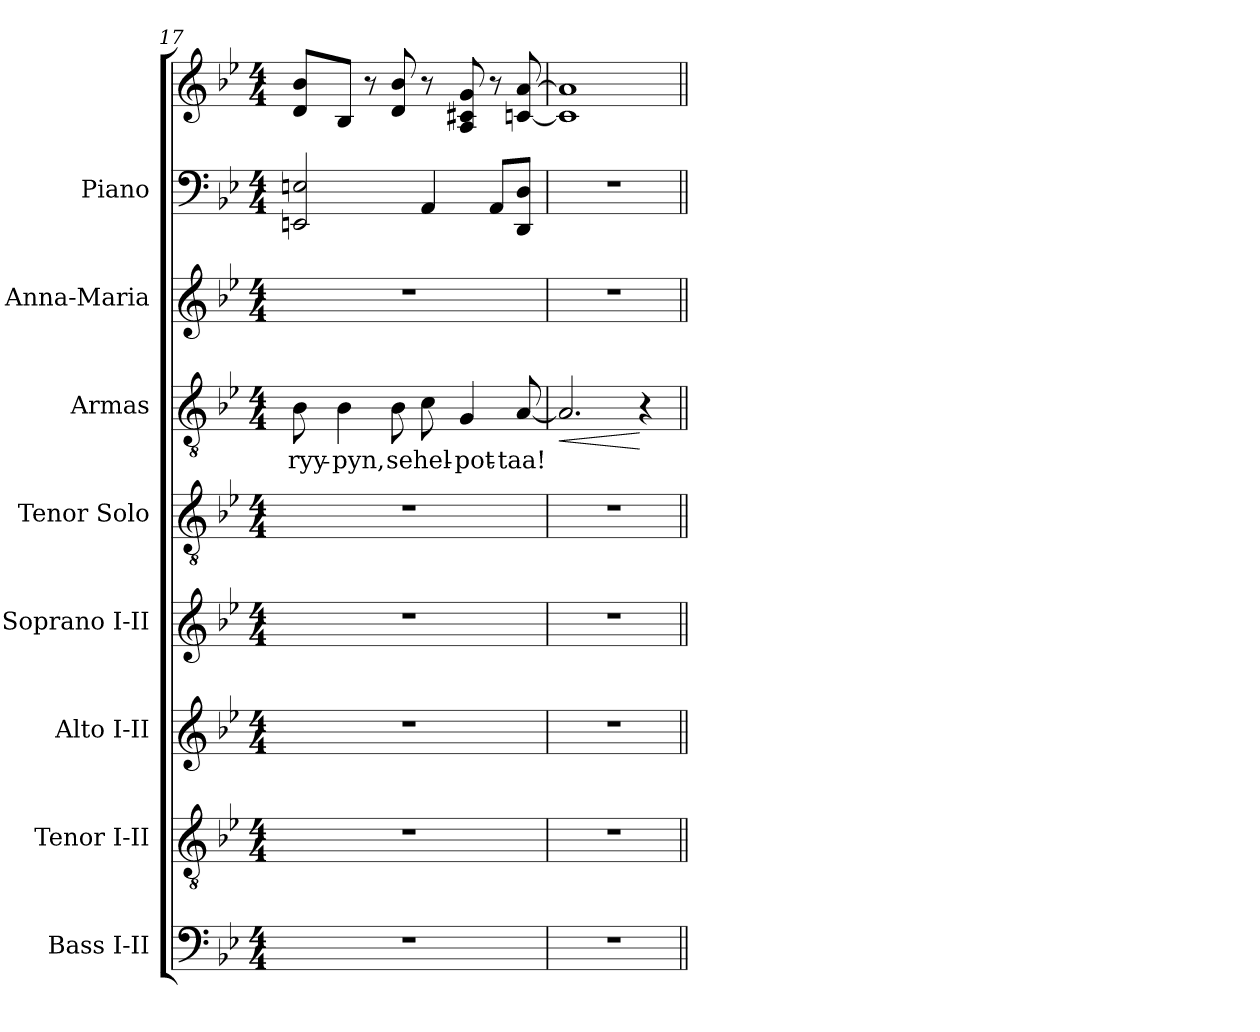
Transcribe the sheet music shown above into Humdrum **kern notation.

**kern	**kern	**kern	**kern	**kern	**kern	**text	**dynam	**kern	**kern	**kern
*part8	*part7	*part6	*part5	*part4	*part3	*part3	*part3	*part2	*part1	*part1
*staff9	*staff8	*staff7	*staff6	*staff5	*staff4	*staff4	*staff4	*staff3	*staff2	*staff1
*I"Bass I-II	*I"Tenor I-II	*I"Alto I-II	*I"Soprano I-II	*I"Tenor Solo	*I"Armas	*	*	*I"Anna-Maria	*I"Piano	*
*I'B.	*I'T.	*I'A.	*I'S.	*I'T. Solo	*I'Armas	*	*	*I'A-M	*I'Pno.	*
!!LO:LB:g=z
*clefF4	*clefGv2	*clefG2	*clefG2	*clefGv2	*clefGv2	*	*	*clefG2	*clefF4	*clefG2
*	*ITrd7c12	*	*	*ITrd7c12	*ITrd7c12	*	*	*	*	*
*k[b-e-]	*k[b-e-]	*k[b-e-]	*k[b-e-]	*k[b-e-]	*k[b-e-]	*	*	*k[b-e-]	*k[b-e-]	*k[b-e-]
*B-:	*B-:	*B-:	*B-:	*B-:	*B-:	*	*	*B-:	*B-:	*B-:
*M4/4	*M4/4	*M4/4	*M4/4	*M4/4	*M4/4	*	*	*M4/4	*M4/4	*M4/4
=17	=17	=17	=17	=17	=17	=17	=17	=17	=17	=17
!	!	!	!	!	!	!LO:LY:b:color=#000000	!	!	!	!
1r	1r	1r	1r	1r	8BB-i\	ryy-	.	1r	2EEni/ 2Eni	8di/ 8b-iL
!	!	!	!	!	!	!LO:LY:b:color=#000000	!	!	!	!
.	.	.	.	.	4BB-i\	-pyn,	.	.	.	8B-i/J
.	.	.	.	.	.	.	.	.	.	8r
!	!	!	!	!	!	!LO:LY:b:color=#000000	!	!	!	!
.	.	.	.	.	8BB-i\	se	.	.	.	8di/ 8b-i
!	!	!	!	!	!	!LO:LY:b:color=#000000	!	!	!	!
.	.	.	.	.	8Ci\	hel-	.	.	4AAi/	8r
!	!	!	!	!	!	!LO:LY:b:color=#000000	!	!	!	!
.	.	.	.	.	4GGi/	-pot-	.	.	.	8Ai/ 8c#Xi 8gi
.	.	.	.	.	.	.	.	.	8AAi/L	8r
!	!	!	!	!	!	!LO:LY:b:color=#000000	!	!	!	!
.	.	.	.	.	[<8AAi/	-taa!	.	.	8DDi/ 8DiJ	[<8cni/ [>8ai
=18	=18	=18	=18	=18	=18	=18	=18	=18	=18	=18
!	!	!	!	!	!	!	!LO:HP:b	!	!	!
1r	1r	1r	1r	1r	2.AAi/]	.	<	1r	1r	1ci] 1ai]
.	.	.	.	.	4r	.	[	.	.	.
=||	=||	=||	=||	=||	=||	=||	=||	=||	=||	=||
*-	*-	*-	*-	*-	*-	*-	*-	*-	*-	*-
